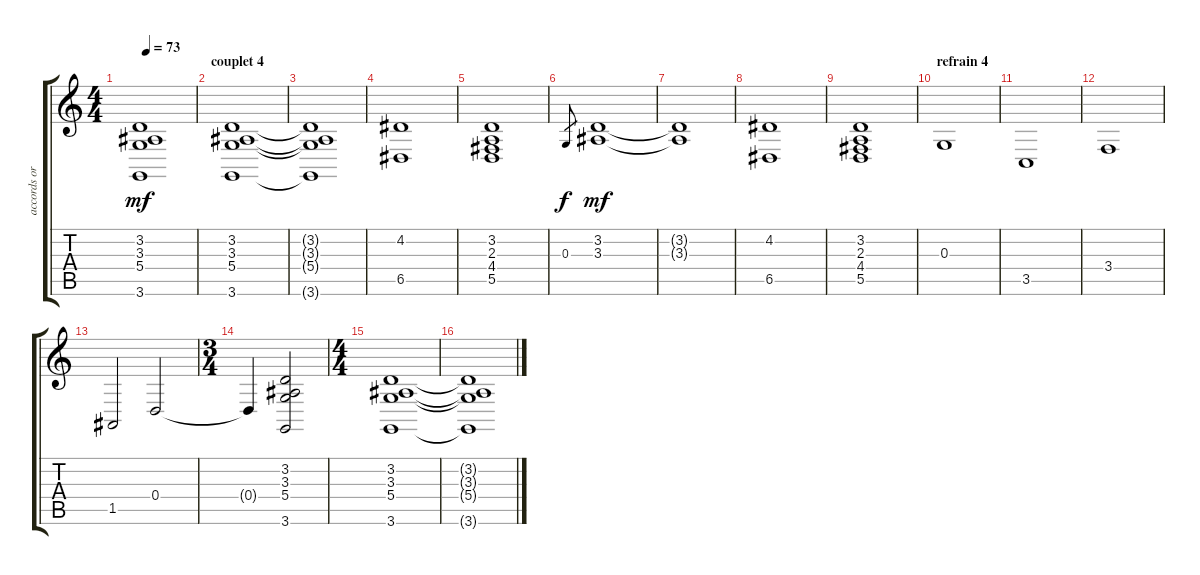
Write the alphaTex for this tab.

\track ("accords orgue" "accords or") {instrument drawbarorgan}
\staff {score tabs}
\tuning (E4 B3 G3 D3 A2 E2) {hide}
\ts (4 4)
\tempo 73
\clef g2
\ks c
(3.2{t} 3.3{t} 5.4{t} 3.6{t}).1{dy mf} |
\section ("" "couplet 4")
(3.2 3.3 5.4 3.6).1 |
(3.2{t} 3.3{t} 5.4{t} 3.6{t}).1 |
(4.2 6.5).1 |
(3.2 2.3 4.4 5.5).1 |
0.3.8{gr dy f} (3.2 3.3).1{dy mf} |
(3.2{t} 3.3{t}).1 |
(4.2 6.5).1 |
(3.2 2.3 4.4 5.5).1 |
\section ("" "refrain 4")
0.3.1 |
3.5.1 |
3.4.1 |
1.5.2 0.4.2 |
\ts (3 4)
0.4{t}.4 (3.2 3.3 5.4 3.6).2 |
\ts (4 4)
(3.2 3.3 5.4 3.6).1 |
(3.2{t} 3.3{t} 5.4{t} 3.6{t}).1
